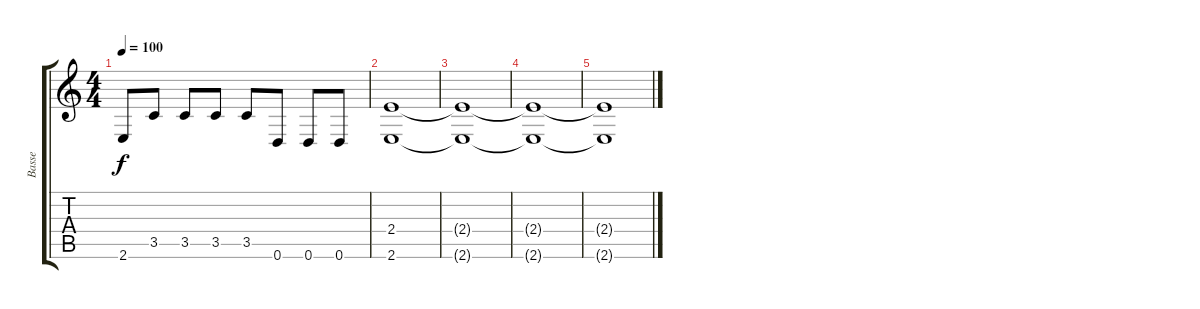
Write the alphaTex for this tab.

\track ("Basse" "Basse") {instrument electricbassfinger}
\staff {score tabs}
\tuning (E4 B3 G3 D3 A2 D2) {hide}
\ts (4 4)
\tempo 100
\clef g2
\ks c
2.6.8{dy f} 3.5.8 3.5.8 3.5.8 3.5.8 0.6.8 0.6.8 0.6.8 |
(2.4 2.6).1 |
(2.4{t} 2.6{t}).1 |
(2.4{t} 2.6{t}).1 |
(2.4{t} 2.6{t}).1
